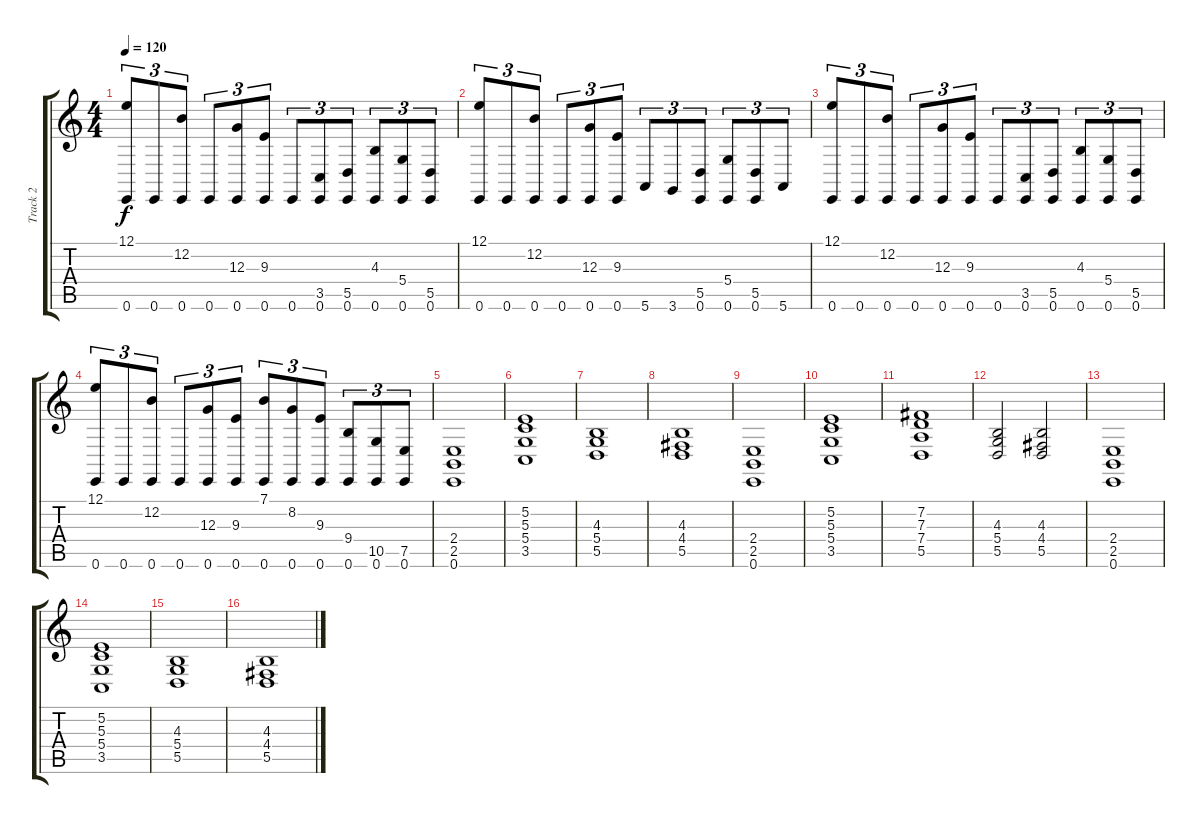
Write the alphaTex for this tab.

\track ("Track 2" "Track 2") {instrument synthstrings1}
\staff {score tabs}
\tuning (E4 B3 G3 D3 A2 E2) {hide}
\ts (4 4)
\tempo 120
\clef g2
\ks c
(12.1 0.6).8{tu (3 2) dy f} 0.6.8{tu (3 2)} (12.2 0.6).8{tu (3 2)} 0.6.8{tu (3 2)} (12.3 0.6).8{tu (3 2)} (9.3 0.6).8{tu (3 2)} 0.6.8{tu (3 2)} (3.5 0.6).8{tu (3 2)} (5.5 0.6).8{tu (3 2)} (4.3 0.6).8{tu (3 2)} (5.4 0.6).8{tu (3 2)} (5.5 0.6).8{tu (3 2)} |
(12.1 0.6).8{tu (3 2)} 0.6.8{tu (3 2)} (12.2 0.6).8{tu (3 2)} 0.6.8{tu (3 2)} (12.3 0.6).8{tu (3 2)} (9.3 0.6).8{tu (3 2)} 5.6.8{tu (3 2)} 3.6.8{tu (3 2)} (5.5 0.6).8{tu (3 2)} (5.4 0.6).8{tu (3 2)} (5.5 0.6).8{tu (3 2)} 5.6.8{tu (3 2)} |
(12.1 0.6).8{tu (3 2)} 0.6.8{tu (3 2)} (12.2 0.6).8{tu (3 2)} 0.6.8{tu (3 2)} (12.3 0.6).8{tu (3 2)} (9.3 0.6).8{tu (3 2)} 0.6.8{tu (3 2)} (3.5 0.6).8{tu (3 2)} (5.5 0.6).8{tu (3 2)} (4.3 0.6).8{tu (3 2)} (5.4 0.6).8{tu (3 2)} (5.5 0.6).8{tu (3 2)} |
(12.1 0.6).8{tu (3 2)} 0.6.8{tu (3 2)} (12.2 0.6).8{tu (3 2)} 0.6.8{tu (3 2)} (12.3 0.6).8{tu (3 2)} (9.3 0.6).8{tu (3 2)} (7.1 0.6).8{tu (3 2)} (8.2 0.6).8{tu (3 2)} (9.3 0.6).8{tu (3 2)} (9.4 0.6).8{tu (3 2)} (10.5 0.6).8{tu (3 2)} (7.5 0.6).8{tu (3 2)} |
(2.4 2.5 0.6).1 |
(5.2 5.3 5.4 3.5).1 |
(4.3 5.4 5.5).1 |
(4.3 4.4 5.5).1 |
(2.4 2.5 0.6).1 |
(5.2 5.3 5.4 3.5).1 |
(7.2 7.3 7.4 5.5).1 |
(4.3 5.4 5.5).2 (4.3 4.4 5.5).2 |
(2.4 2.5 0.6).1 |
(5.2 5.3 5.4 3.5).1 |
(4.3 5.4 5.5).1 |
(4.3 4.4 5.5).1
